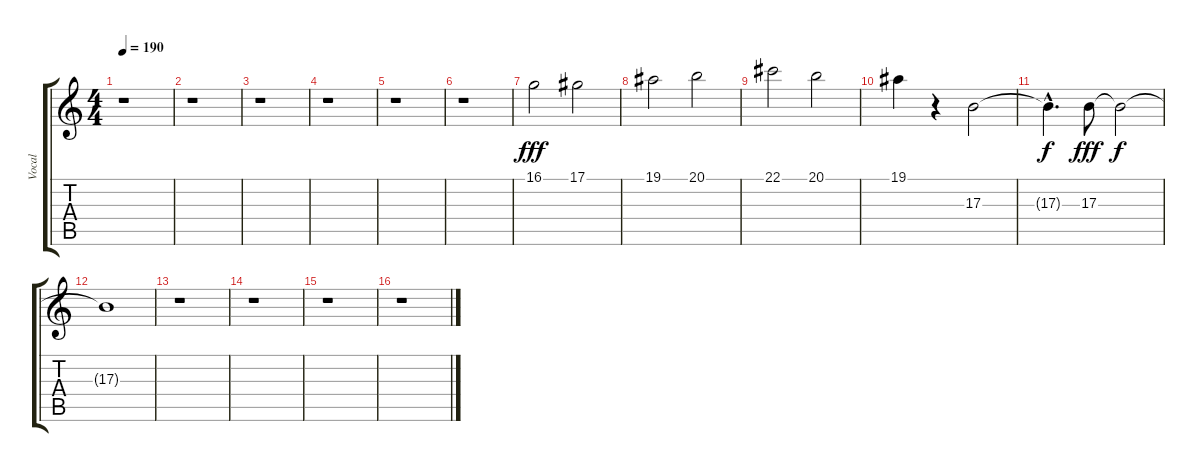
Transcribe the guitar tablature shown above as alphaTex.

\track ("Vocal" "Vocal") {instrument flute}
\staff {score tabs}
\tuning (Eb4 Bb3 Gb3 Db3 Ab2 Eb2) {hide}
\ts (4 4)
\tempo 190
\clef g2
\ks c
r.1{dy fff} |
r.1 |
r.1 |
r.1 |
r.1 |
r.1 |
16.1.2 17.1.2 |
19.1.2 20.1.2 |
22.1.2 20.1.2 |
19.1.4 r.4 17.3.2 |
17.3{hac t}.4{d dy f} 17.3.8{dy fff} 17.3{t}.2{dy f} |
17.3{t}.1 |
r.1 |
r.1 |
r.1 |
r.1
